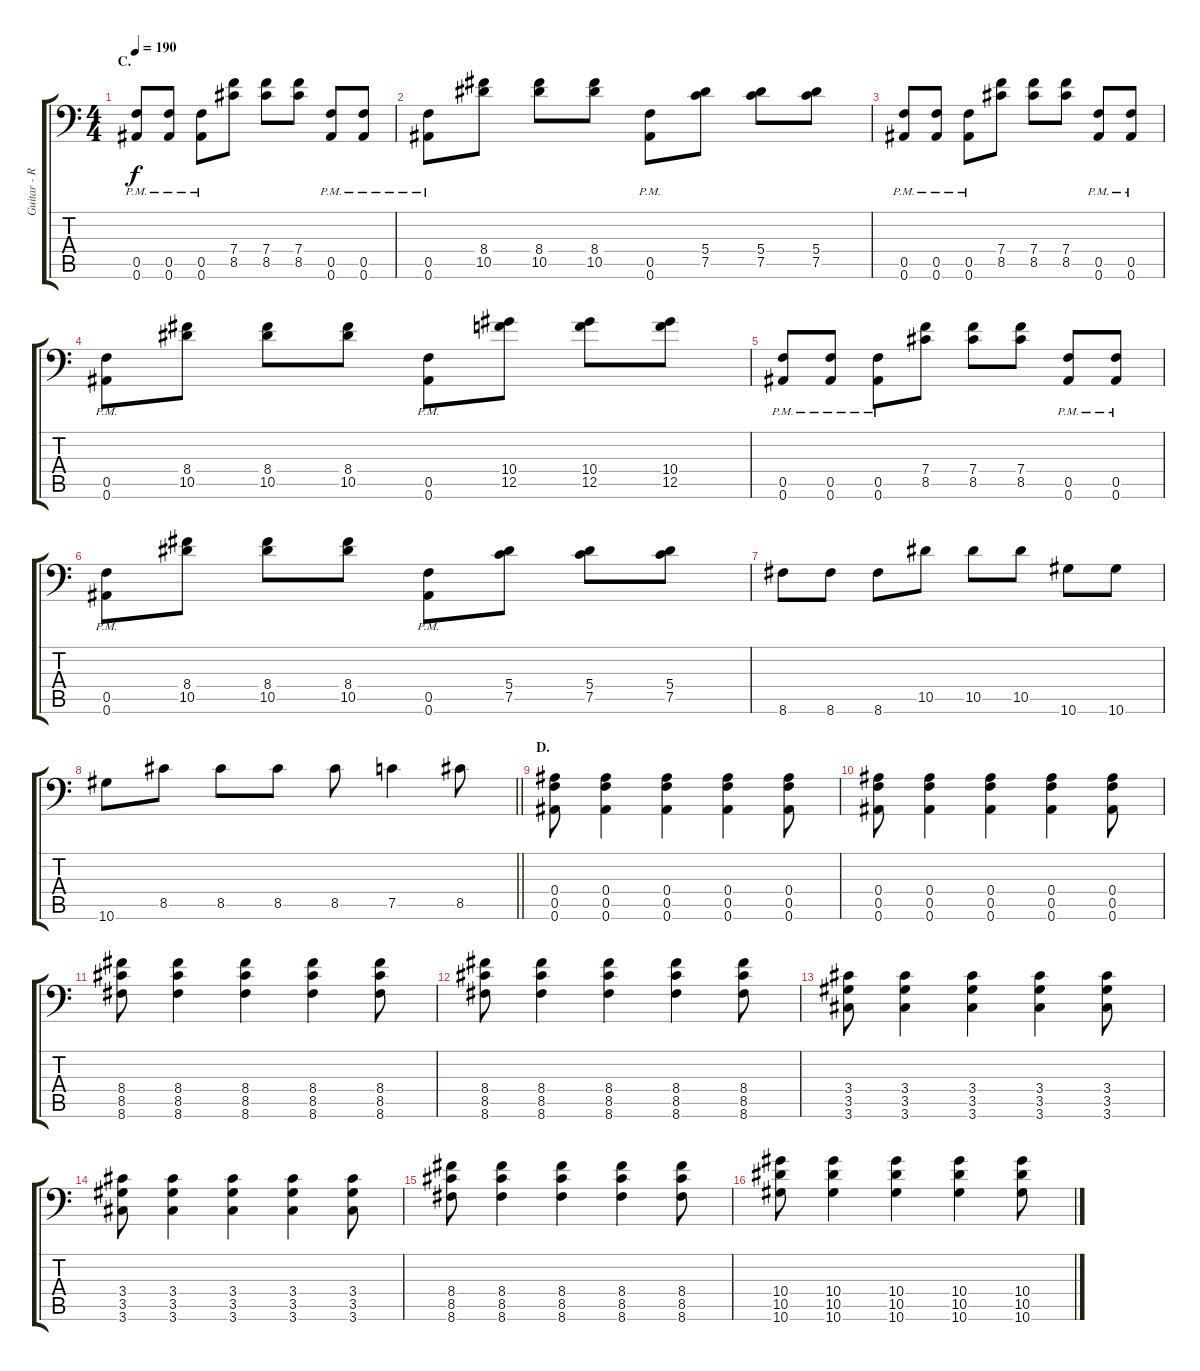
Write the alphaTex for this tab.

\track ("Guitar - Right" "Guitar - R") {instrument distortionguitar}
\staff {score tabs}
\tuning (C4 G3 Eb3 Bb2 F2 Bb1) {hide}
\ts (4 4)
\section ("" "C.")
\tempo 190
\clef f4
\ks c
(0.5{pm} 0.6{pm}).8{dy f} (0.5{pm} 0.6{pm}).8 (0.5{pm} 0.6{pm}).8 (7.4 8.5).8 (7.4 8.5).8 (7.4 8.5).8 (0.5{pm} 0.6{pm}).8 (0.5{pm} 0.6{pm}).8 |
(0.5{pm} 0.6{pm}).8 (8.4 10.5).8 (8.4 10.5).8 (8.4 10.5).8 (0.5{pm} 0.6{pm}).8 (5.4 7.5).8 (5.4 7.5).8 (5.4 7.5).8 |
(0.5{pm} 0.6{pm}).8 (0.5{pm} 0.6{pm}).8 (0.5{pm} 0.6{pm}).8 (7.4 8.5).8 (7.4 8.5).8 (7.4 8.5).8 (0.5{pm} 0.6{pm}).8 (0.5{pm} 0.6{pm}).8 |
(0.5{pm} 0.6{pm}).8 (8.4 10.5).8 (8.4 10.5).8 (8.4 10.5).8 (0.5{pm} 0.6{pm}).8 (10.4 12.5).8 (10.4 12.5).8 (10.4 12.5).8 |
(0.5{pm} 0.6{pm}).8 (0.5{pm} 0.6{pm}).8 (0.5{pm} 0.6{pm}).8 (7.4 8.5).8 (7.4 8.5).8 (7.4 8.5).8 (0.5{pm} 0.6{pm}).8 (0.5{pm} 0.6{pm}).8 |
(0.5{pm} 0.6{pm}).8 (8.4 10.5).8 (8.4 10.5).8 (8.4 10.5).8 (0.5{pm} 0.6{pm}).8 (5.4 7.5).8 (5.4 7.5).8 (5.4 7.5).8 |
8.6.8 8.6.8 8.6.8 10.5.8 10.5.8 10.5.8 10.6.8 10.6.8 |
\barLineRight lightlight
10.6.8 8.5.8 8.5.8 8.5.8 8.5.8 7.5.4 8.5.8 |
\section ("" "D.")
(0.4 0.5 0.6).8 (0.4 0.5 0.6).4 (0.4 0.5 0.6).4 (0.4 0.5 0.6).4 (0.4 0.5 0.6).8 |
(0.4 0.5 0.6).8 (0.4 0.5 0.6).4 (0.4 0.5 0.6).4 (0.4 0.5 0.6).4 (0.4 0.5 0.6).8 |
(8.4 8.5 8.6).8 (8.4 8.5 8.6).4 (8.4 8.5 8.6).4 (8.4 8.5 8.6).4 (8.4 8.5 8.6).8 |
(8.4 8.5 8.6).8 (8.4 8.5 8.6).4 (8.4 8.5 8.6).4 (8.4 8.5 8.6).4 (8.4 8.5 8.6).8 |
(3.4 3.5 3.6).8 (3.4 3.5 3.6).4 (3.4 3.5 3.6).4 (3.4 3.5 3.6).4 (3.4 3.5 3.6).8 |
(3.4 3.5 3.6).8 (3.4 3.5 3.6).4 (3.4 3.5 3.6).4 (3.4 3.5 3.6).4 (3.4 3.5 3.6).8 |
(8.4 8.5 8.6).8 (8.4 8.5 8.6).4 (8.4 8.5 8.6).4 (8.4 8.5 8.6).4 (8.4 8.5 8.6).8 |
(10.4 10.5 10.6).8 (10.4 10.5 10.6).4 (10.4 10.5 10.6).4 (10.4 10.5 10.6).4 (10.4 10.5 10.6).8
